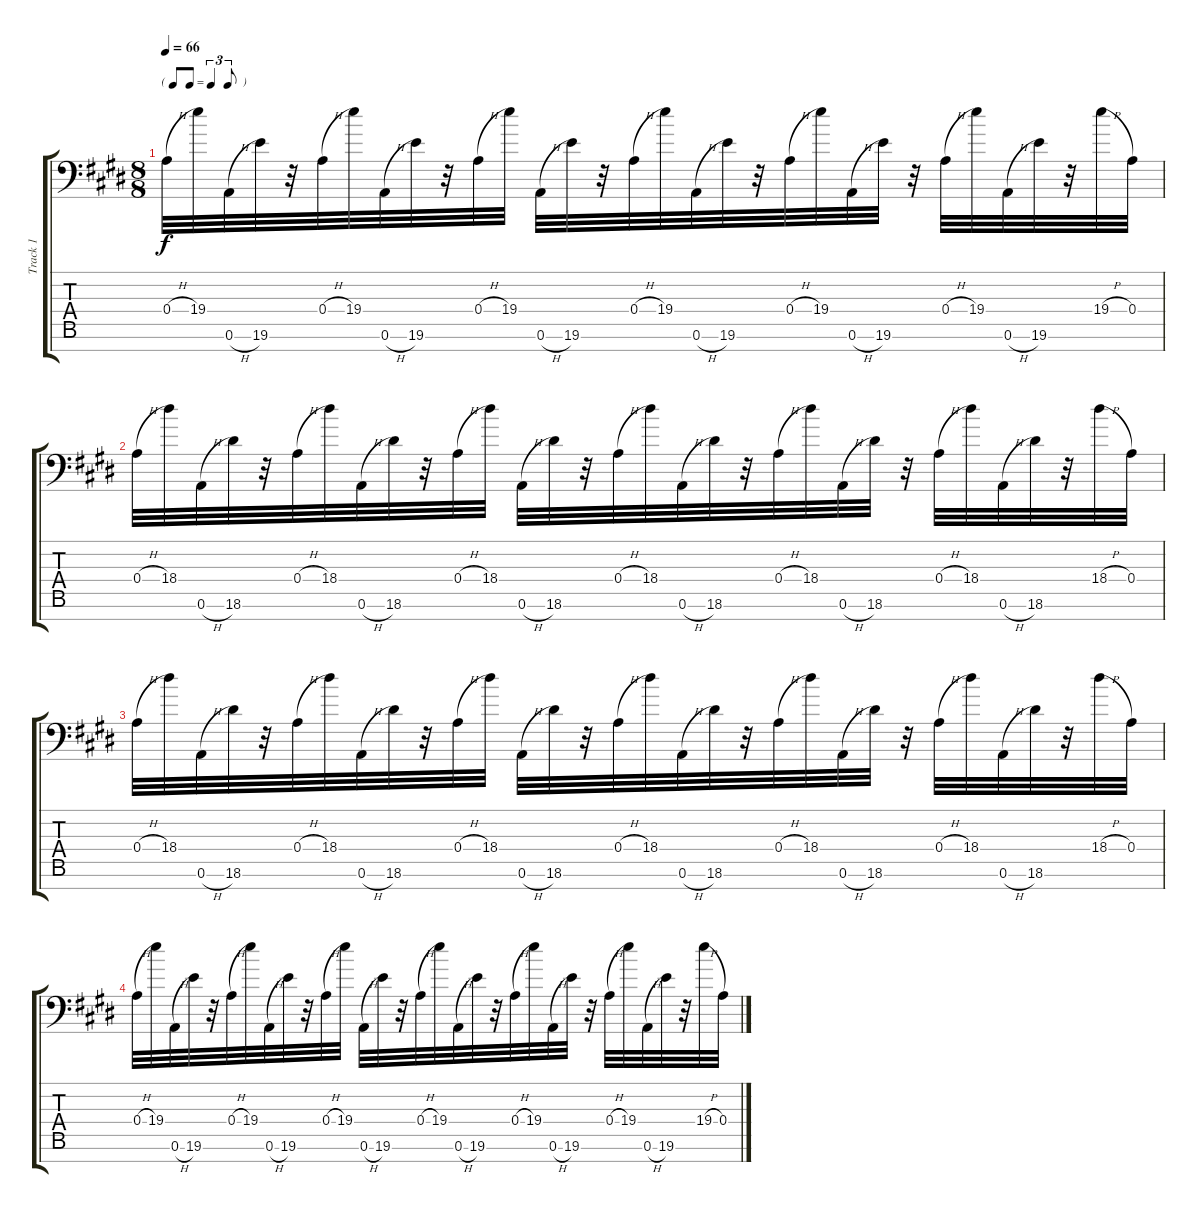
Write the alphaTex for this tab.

\track ("Track 1" "Track 1") {instrument overdrivenguitar}
\staff {score tabs}
\tuning (B3 G3 D3 A2 E2 A1 E1) {hide}
\ts (8 8)
\tf triplet8th
\tempo 66
\clef f4
\ks c#minor
0.4{h}.32{dy f} 19.4.32 0.6{h}.32 19.6.32 r.32 0.4{h}.32 19.4.32 0.6{h}.32 19.6.32 r.32 0.4{h}.32 19.4.32 0.6{h}.32 19.6.32 r.32 0.4{h}.32 19.4.32 0.6{h}.32 19.6.32 r.32 0.4{h}.32 19.4.32 0.6{h}.32 19.6.32 r.32 0.4{h}.32 19.4.32 0.6{h}.32 19.6.32 r.32 19.4{h}.32 0.4.32 |
0.4{h}.32 18.4.32 0.6{h}.32 18.6.32 r.32 0.4{h}.32 18.4.32 0.6{h}.32 18.6.32 r.32 0.4{h}.32 18.4.32 0.6{h}.32 18.6.32 r.32 0.4{h}.32 18.4.32 0.6{h}.32 18.6.32 r.32 0.4{h}.32 18.4.32 0.6{h}.32 18.6.32 r.32 0.4{h}.32 18.4.32 0.6{h}.32 18.6.32 r.32 18.4{h}.32 0.4.32 |
0.4{h}.32 18.4.32 0.6{h}.32 18.6.32 r.32 0.4{h}.32 18.4.32 0.6{h}.32 18.6.32 r.32 0.4{h}.32 18.4.32 0.6{h}.32 18.6.32 r.32 0.4{h}.32 18.4.32 0.6{h}.32 18.6.32 r.32 0.4{h}.32 18.4.32 0.6{h}.32 18.6.32 r.32 0.4{h}.32 18.4.32 0.6{h}.32 18.6.32 r.32 18.4{h}.32 0.4.32 |
0.4{h}.32 19.4.32 0.6{h}.32 19.6.32 r.32 0.4{h}.32 19.4.32 0.6{h}.32 19.6.32 r.32 0.4{h}.32 19.4.32 0.6{h}.32 19.6.32 r.32 0.4{h}.32 19.4.32 0.6{h}.32 19.6.32 r.32 0.4{h}.32 19.4.32 0.6{h}.32 19.6.32 r.32 0.4{h}.32 19.4.32 0.6{h}.32 19.6.32 r.32 19.4{h}.32 0.4.32
